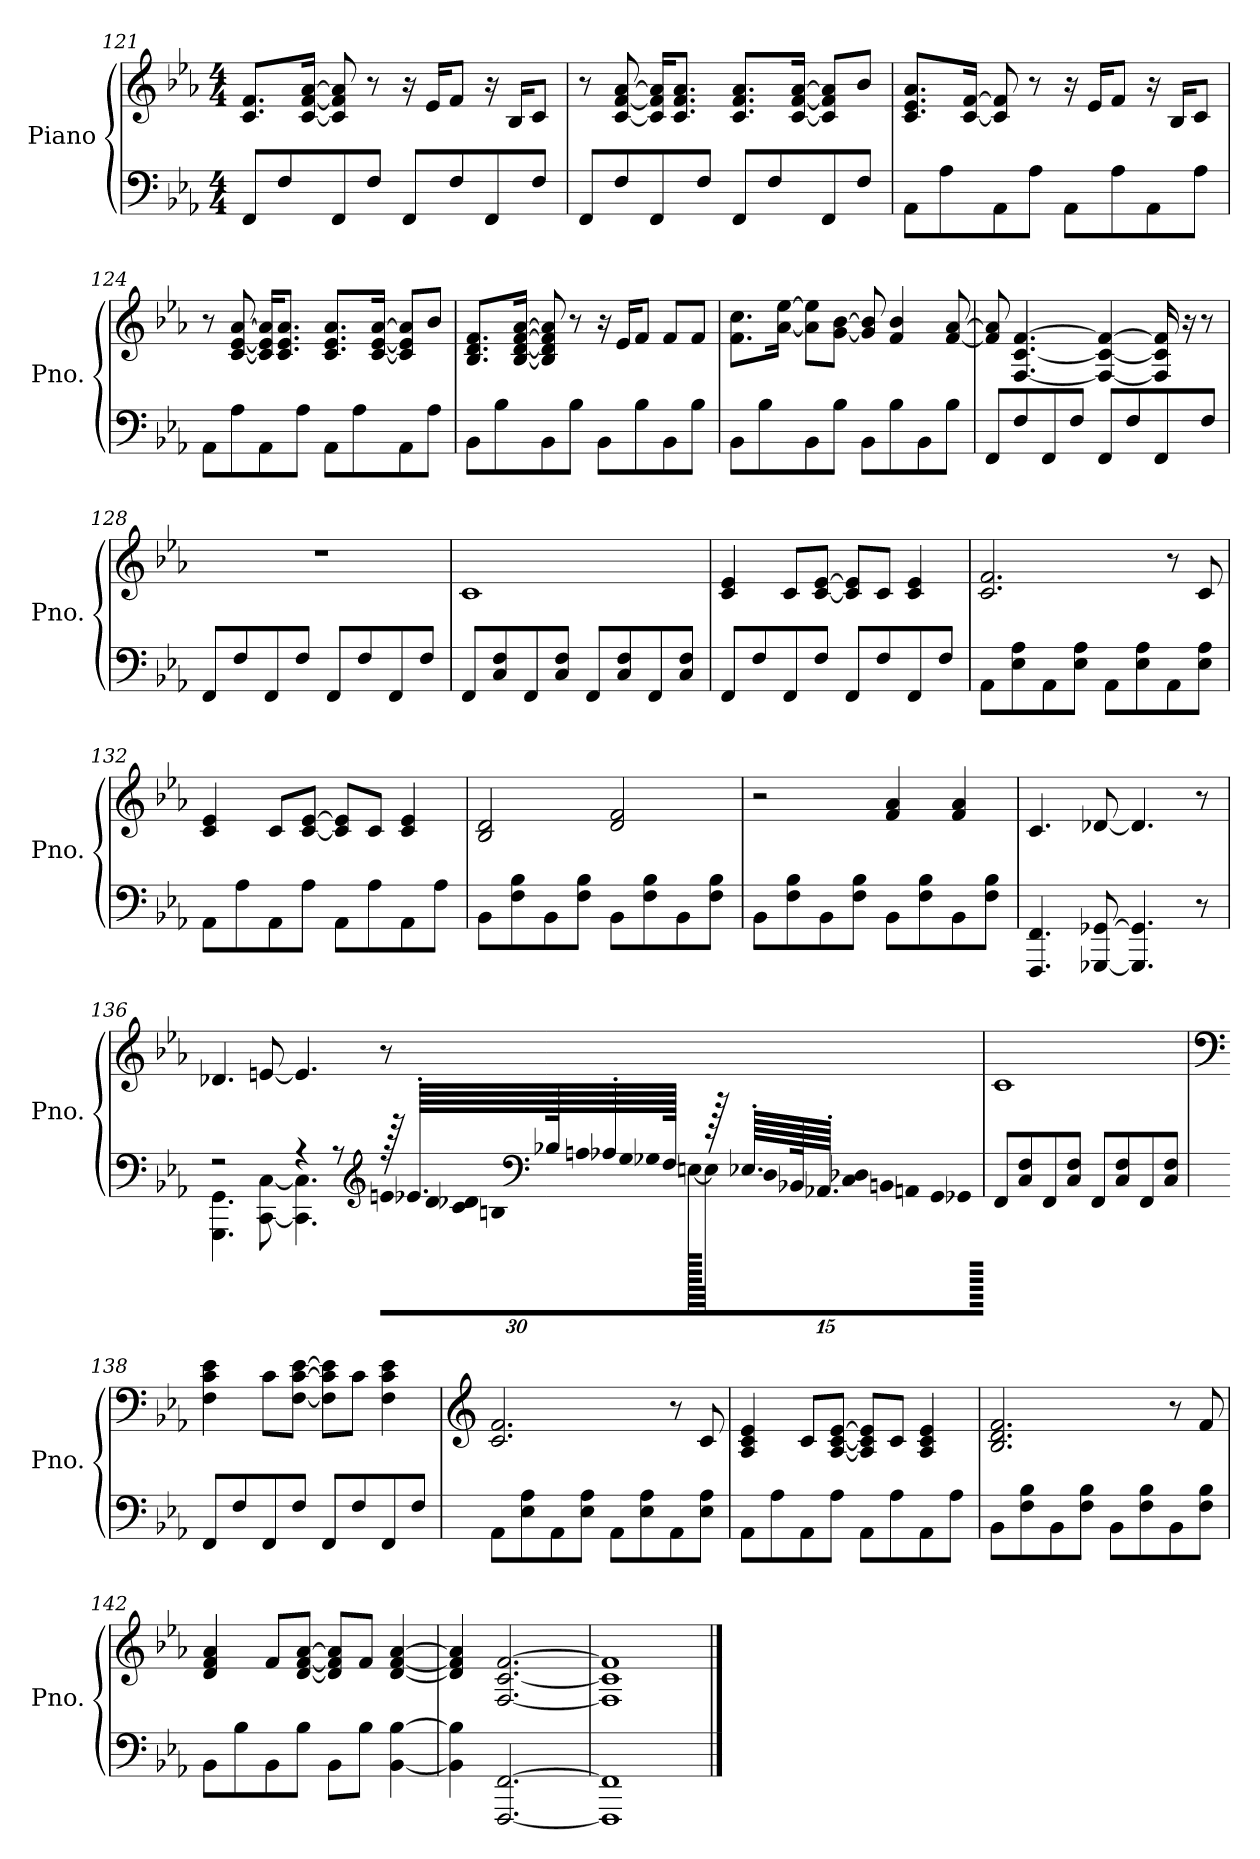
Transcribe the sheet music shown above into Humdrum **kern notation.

**kern	**kern
*part1	*part1
*staff2	*staff1
*I"Piano	*
*I'Pno.	*
*clefF4	*clefG2
*k[b-e-a-]	*k[b-e-a-]
*M4/4	*M4/4
=121	=121
8FF/L	8.c/ 8.f/L
8F/	.
.	[16c/ [16f/ [16a-/Jk
8FF/	8c/] 8f/] 8a-/]
8F/J	8r
8FF/L	16r
.	16e-/KL
8F/	8f/J
8FF/	16r
.	16B-/KL
8F/J	8c/J
!!LO:LB:g=z
=122	=122
8FF/L	8r
8F/	[8c/ [8f/ [8a-/
8FF/	16c/] 16f/] 16a-/]KL
.	8.c/ 8.f/ 8.a-/J
8F/J	.
8FF/L	8.c/ 8.f/ 8.a-/L
8F/	.
.	[16c/ [16f/ [16a-/Jk
8FF/	8c/] 8f/] 8a-/]L
8F/J	8b-/J
=123	=123
8AA-\L	8.c/ 8.e-/ 8.a-/L
8A-\	.
.	[16c/ [16f/Jk
8AA-\	8c/] 8f/]
8A-\J	8r
8AA-\L	16r
.	16e-/KL
8A-\	8f/J
8AA-\	16r
.	16B-/KL
8A-\J	8c/J
=124	=124
8AA-\L	8r
8A-\	[8c/ [8e-/ [8a-/
8AA-\	16c/] 16e-/] 16a-/]KL
.	8.c/ 8.e-/ 8.a-/J
8A-\J	.
8AA-\L	8.c/ 8.e-/ 8.a-/L
8A-\	.
.	[16c/ [16e-/ [16a-/Jk
8AA-\	8c/] 8e-/] 8a-/]L
8A-\J	8b-/J
!!LO:LB:g=z
=125	=125
8BB-\L	8.B-/ 8.d/ 8.f/L
8B-\	.
.	[16B-/ [16d/ [16f/ [16a-/Jk
8BB-\	8B-/] 8d/] 8f/] 8a-/]
8B-\J	8r
8BB-\L	16r
.	16e-/KL
8B-\	8f/J
8BB-\	8f/L
8B-\J	8f/J
=126	=126
8BB-\L	8.f\ 8.cc\L
8B-\	.
.	[16a-\ [16ee-\Jk
8BB-\	8a-\] 8ee-\]L
8B-\J	[8g\ [8b-\J
8BB-\L	8g/] 8b-/]
8B-\	4f/ 4b-/
8BB-\	.
8B-\J	[8f/ [8a-/
=127	=127
8FF/L	8f/] 8a-/]
8F/	[4.F/ [4.c/ [4.f/
8FF/	.
8F/J	.
8FF/L	4F/_ 4c/_ 4f/_
8F/	.
8FF/	16F/] 16c/] 16f/]
.	16r
8F/J	8r
!!LO:PB:g=z
=128	=128
8FF/L	1r
8F/	.
8FF/	.
8F/J	.
8FF/L	.
8F/	.
8FF/	.
8F/J	.
=129	=129
8FF/L	1c
8C/ 8F/	.
8FF/	.
8C/ 8F/J	.
8FF/L	.
8C/ 8F/	.
8FF/	.
8C/ 8F/J	.
=130	=130
8FF/L	4c/ 4e-/
8F/	.
8FF/	8c/L
8F/J	[8c/ [8e-/J
8FF/L	8c/] 8e-/]L
8F/	8c/J
8FF/	4c/ 4e-/
8F/J	.
=131	=131
8AA-\L	2.c/ 2.f/
8E-\ 8A-\	.
8AA-\	.
8E-\ 8A-\J	.
8AA-\L	.
8E-\ 8A-\	.
8AA-\	8r
8E-\ 8A-\J	8c/
!!LO:LB:g=z
=132	=132
8AA-\L	4c/ 4e-/
8A-\	.
8AA-\	8c/L
8A-\J	[8c/ [8e-/J
8AA-\L	8c/] 8e-/]L
8A-\	8c/J
8AA-\	4c/ 4e-/
8A-\J	.
=133	=133
8BB-\L	2B-/ 2d/
8F\ 8B-\	.
8BB-\	.
8F\ 8B-\J	.
8BB-\L	2d/ 2f/
8F\ 8B-\	.
8BB-\	.
8F\ 8B-\J	.
=134	=134
8BB-\L	2r
8F\ 8B-\	.
8BB-\	.
8F\ 8B-\J	.
8BB-\L	4f/ 4a-/
8F\ 8B-\	.
8BB-\	4f/ 4a-/
8F\ 8B-\J	.
=135	=135
4.FFF/ 4.FF/	4.c/
[8GGG-X/ [8GG-X/	[8d-X/
4.GGG-/] 4.GG-/]	4.d-/]
8r	8r
!!LO:LB:g=z
=136	=136
*^	*
2r	4.GGG\ 4.GG\	4.d-X/
.	[8CC\ [8C\	[8en/
4r	4.CC\] 4.C\]	4.e/]
8r	.	.
*clefG2	*	*
*	*Xbrackettup	*
!	!LO:N:vis=128	!
128r	1920%17en\LLLLL	8r
64.e-X'/LLLL	.	.
!	!LO:N:vis=128	!
.	1920%17d\	.
!	!LO:N:vis=128	!
.	1920%17c\ 1920%17d-X\	.
!	!LO:N:vis=128	!
.	1920%17Bn\	.
*clefF4	*	*
128B-X/K	.	.
!	!LO:N:vis=128	!
.	1920%17An\	.
64A-X'/	.	.
!	!LO:N:vis=128	!
.	1920%17G\	.
!	!LO:N:vis=128	!
.	1920%17G-X\	.
128F/JJJJk	.	.
.	[1920En\	.
128r	120E\]	.
64.E-X'/LLLL	.	.
!	!LO:N:vis=128	!
.	1920%17D\	.
!	!LO:N:vis=128	!
.	1920%17C\ 1920%17D-X\	.
!	!LO:N:vis=128	!
.	1920%17BBn\	.
128BB-X/K	.	.
!	!LO:N:vis=128	!
.	1920%17AAn\	.
64.AA-X'/JJJJ	.	.
!	!LO:N:vis=128	!
.	1920%17GG\	.
!	!LO:N:vis=128	!
.	1920%17GG-X\JJJJJ	.
.	960ryy	.
*v	*v	*
!!LO:LB:g=z
=137	=137
8FF/L	1c
8C/ 8F/	.
8FF/	.
8C/ 8F/J	.
8FF/L	.
8C/ 8F/	.
8FF/	.
8C/ 8F/J	.
=138	=138
*	*clefF4
8FF/L	4F\ 4c\ 4e-\
8F/	.
8FF/	8c\L
8F/J	[8F\ [8c\ [8e-\J
8FF/L	8F\] 8c\] 8e-\]L
8F/	8c\J
8FF/	4F\ 4c\ 4e-\
8F/J	.
=139	=139
*	*clefG2
8AA-\L	2.c/ 2.f/
8E-\ 8A-\	.
8AA-\	.
8E-\ 8A-\J	.
8AA-\L	.
8E-\ 8A-\	.
8AA-\	8r
8E-\ 8A-\J	8c/
=140	=140
8AA-\L	4A-/ 4c/ 4e-/
8A-\	.
8AA-\	8c/L
8A-\J	[8A-/ [8c/ [8e-/J
8AA-\L	8A-/] 8c/] 8e-/]L
8A-\	8c/J
8AA-\	4A-/ 4c/ 4e-/
8A-\J	.
!!LO:LB:g=z
=141	=141
8BB-\L	2.B-/ 2.d/ 2.f/
8F\ 8B-\	.
8BB-\	.
8F\ 8B-\J	.
8BB-\L	.
8F\ 8B-\	.
8BB-\	8r
8F\ 8B-\J	8f/
=142	=142
8BB-\L	4d/ 4f/ 4a-/
8B-\	.
8BB-\	8f/L
8B-\J	[8d/ [8f/ [8a-/J
8BB-\L	8d/] 8f/] 8a-/]L
8B-\J	8f/J
[4BB-\ [4B-\	[4d/ [4f/ [4a-/
=143	=143
4BB-\] 4B-\]	4d/] 4f/] 4a-/]
[2.FFF/ [2.FF/	[2.F/ [2.c/ [2.f/
=144	=144
1FFF] 1FF]	1F] 1c] 1f]
==	==
*-	*-
